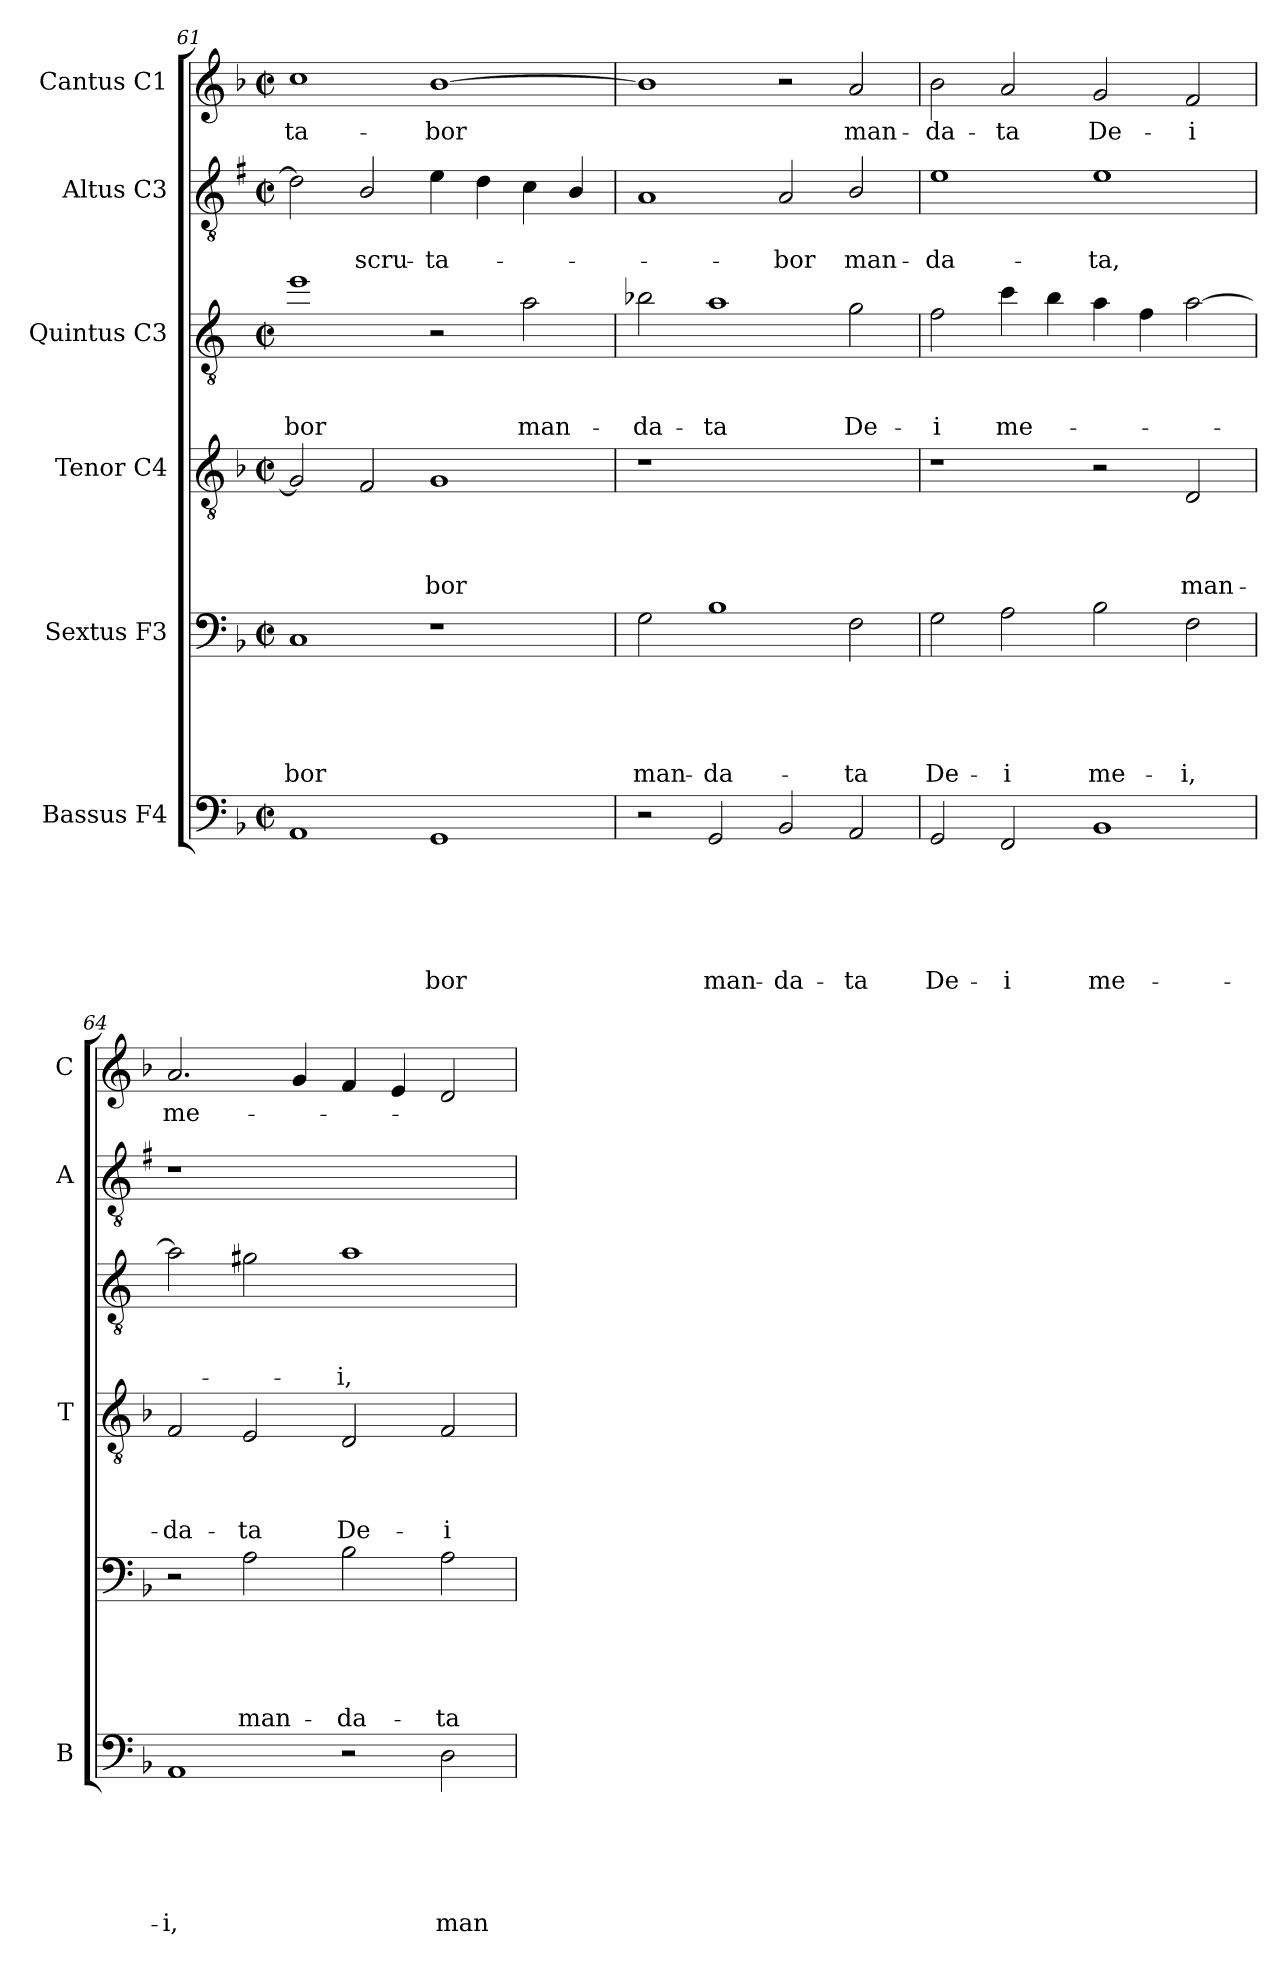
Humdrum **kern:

**kern	**text	**text	**text	**text	**text	**text	**kern	**text	**text	**text	**text	**text	**kern	**text	**text	**text	**text	**kern	**text	**text	**text	**kern	**text	**text	**kern	**text
*part6	*part6	*part6	*part6	*part6	*part6	*part6	*part5	*part5	*part5	*part5	*part5	*part5	*part4	*part4	*part4	*part4	*part4	*part3	*part3	*part3	*part3	*part2	*part2	*part2	*part1	*part1
*staff6	*staff6	*staff6	*staff6	*staff6	*staff6	*staff6	*staff5	*staff5	*staff5	*staff5	*staff5	*staff5	*staff4	*staff4	*staff4	*staff4	*staff4	*staff3	*staff3	*staff3	*staff3	*staff2	*staff2	*staff2	*staff1	*staff1
*I"Bassus F4	*	*	*	*	*	*	*I"Sextus F3	*	*	*	*	*	*I"Tenor C4	*	*	*	*	*I"Quintus C3	*	*	*	*I"Altus C3	*	*	*I"Cantus C1	*
*I'B	*	*	*	*	*	*	*	*	*	*	*	*	*I'T	*	*	*	*	*	*	*	*	*I'A	*	*	*I'C	*
*clefF4	*	*	*	*	*	*	*clefF4	*	*	*	*	*	*clefGv2	*	*	*	*	*clefGv2	*	*	*	*clefGv2	*	*	*clefG2	*
*	*	*	*	*	*	*	*	*	*	*	*	*	*	*	*	*	*	*ITrd4c7	*	*	*	*ITrd1c2	*	*	*	*
*k[b-]	*	*	*	*	*	*	*k[b-]	*	*	*	*	*	*k[b-]	*	*	*	*	*k[b-]	*	*	*	*k[b-]	*	*	*k[b-]	*
*F:	*	*	*	*	*	*	*F:	*	*	*	*	*	*F:	*	*	*	*	*F:	*	*	*	*F:	*	*	*F:	*
*M2/2	*	*	*	*	*	*	*M2/2	*	*	*	*	*	*M2/2	*	*	*	*	*M2/2	*	*	*	*M2/2	*	*	*M2/2	*
*met(c|)	*	*	*	*	*	*	*met(c|)	*	*	*	*	*	*met(c|)	*	*	*	*	*met(c|)	*	*	*	*met(c|)	*	*	*met(c|)	*
=61	=61	=61	=61	=61	=61	=61	=61	=61	=61	=61	=61	=61	=61	=61	=61	=61	=61	=61	=61	=61	=61	=61	=61	=61	=61	=61
!	!	!	!	!	!	!	!	!	!	!	!	!LO:LY:b	!	!	!	!	!	!	!	!	!LO:LY:b	!	!	!	!	!LO:LY:b
1AA	.	.	.	.	.	.	1C	.	.	.	.	-bor	2G/]	.	.	.	.	1a	.	.	-bor	2c\]	.	.	1cc	-ta-
!	!	!	!	!	!	!	!	!	!	!	!	!	!	!	!	!	!	!	!	!	!	!	!	!LO:LY:b	!	!
.	.	.	.	.	.	.	.	.	.	.	.	.	2F/	.	.	.	.	.	.	.	.	2A/	.	scru-	.	.
!	!	!	!	!	!	!LO:LY:b	!	!	!	!	!	!	!	!	!	!	!LO:LY:b	!	!	!	!	!	!	!LO:LY:b	!	!LO:LY:b
1GG	.	.	.	.	.	-bor	1r	.	.	.	.	.	1G	.	.	.	-bor	2r	.	.	.	4d\	.	-ta-	[1b-	-bor
.	.	.	.	.	.	.	.	.	.	.	.	.	.	.	.	.	.	.	.	.	.	4c\	.	.	.	.
!	!	!	!	!	!	!	!	!	!	!	!	!	!	!	!	!	!	!	!	!	!LO:LY:b	!	!	!	!	!
.	.	.	.	.	.	.	.	.	.	.	.	.	.	.	.	.	.	2d\	.	.	man-	4B-\	.	.	.	.
.	.	.	.	.	.	.	.	.	.	.	.	.	.	.	.	.	.	.	.	.	.	4A/	.	.	.	.
=62	=62	=62	=62	=62	=62	=62	=62	=62	=62	=62	=62	=62	=62	=62	=62	=62	=62	=62	=62	=62	=62	=62	=62	=62	=62	=62
!	!	!	!	!	!	!	!	!	!	!	!	!LO:LY:b	!	!	!	!	!	!	!	!	!LO:LY:b	!	!	!	!	!
2r	.	.	.	.	.	.	2G\	.	.	.	.	man-	1r	.	.	.	.	2e-X\	.	.	-da-	1G	.	.	1b-]	.
!	!	!	!	!	!	!LO:LY:b	!	!	!	!	!	!LO:LY:b	!	!	!	!	!	!	!	!	!LO:LY:b	!	!	!	!	!
2GG/	.	.	.	.	.	man-	1B-	.	.	.	.	-da-	.	.	.	.	.	1d	.	.	-ta	.	.	.	.	.
!	!	!	!	!	!	!LO:LY:b	!	!	!	!	!	!	!	!	!	!	!	!	!	!	!	!	!	!LO:LY:b	!	!
2BB-/	.	.	.	.	.	-da-	.	.	.	.	.	.	1ryy	.	.	.	.	.	.	.	.	2G/	.	-bor	2r	.
!	!	!	!	!	!	!LO:LY:b	!	!	!	!	!	!LO:LY:b	!	!	!	!	!	!	!	!	!LO:LY:b	!	!	!LO:LY:b	!	!LO:LY:b
2AA/	.	.	.	.	.	-ta	2F\	.	.	.	.	-ta	.	.	.	.	.	2c\	.	.	De-	2A/	.	man-	2a/	man-
=63	=63	=63	=63	=63	=63	=63	=63	=63	=63	=63	=63	=63	=63	=63	=63	=63	=63	=63	=63	=63	=63	=63	=63	=63	=63	=63
!	!	!	!	!	!	!LO:LY:b	!	!	!	!	!	!LO:LY:b	!	!	!	!	!	!	!	!	!LO:LY:b	!	!	!LO:LY:b	!	!LO:LY:b
2GG/	.	.	.	.	.	De-	2G\	.	.	.	.	De-	1r	.	.	.	.	2B-\	.	.	-i	1d	.	-da-	2b-\	-da-
!	!	!	!	!	!	!LO:LY:b	!	!	!	!	!	!LO:LY:b	!	!	!	!	!	!	!	!	!LO:LY:b	!	!	!	!	!LO:LY:b
2FF/	.	.	.	.	.	-i	2A\	.	.	.	.	-i	.	.	.	.	.	4f\	.	.	me-	.	.	.	2a/	-ta
.	.	.	.	.	.	.	.	.	.	.	.	.	.	.	.	.	.	4e\	.	.	.	.	.	.	.	.
!	!	!	!	!	!	!LO:LY:b	!	!	!	!	!	!LO:LY:b	!	!	!	!	!	!	!	!	!	!	!	!LO:LY:b	!	!LO:LY:b
1BB-	.	.	.	.	.	me-	2B-\	.	.	.	.	me-	2r	.	.	.	.	4d\	.	.	.	1d	.	-ta,	2g/	De-
.	.	.	.	.	.	.	.	.	.	.	.	.	.	.	.	.	.	4B-\	.	.	.	.	.	.	.	.
!	!	!	!	!	!	!	!	!	!	!	!	!LO:LY:b	!	!	!	!	!LO:LY:b	!	!	!	!	!	!	!	!	!LO:LY:b
.	.	.	.	.	.	.	2F\	.	.	.	.	-i,	2D/	.	.	.	man-	[2d\	.	.	.	.	.	.	2f/	-i
=64	=64	=64	=64	=64	=64	=64	=64	=64	=64	=64	=64	=64	=64	=64	=64	=64	=64	=64	=64	=64	=64	=64	=64	=64	=64	=64
!	!	!	!	!	!	!LO:LY:b	!	!	!	!	!	!	!	!	!	!	!LO:LY:b	!	!	!	!	!	!	!	!	!LO:LY:b
1AA	.	.	.	.	.	-i,	2r	.	.	.	.	.	2F/	.	.	.	-da-	2d\]	.	.	.	1r	.	.	2.a/	me-
!	!	!	!	!	!	!	!	!	!	!	!	!LO:LY:b	!	!	!	!	!LO:LY:b	!	!	!	!	!	!	!	!	!
.	.	.	.	.	.	.	2A\	.	.	.	.	man-	2E/	.	.	.	-ta	2c#\	.	.	.	.	.	.	.	.
.	.	.	.	.	.	.	.	.	.	.	.	.	.	.	.	.	.	.	.	.	.	.	.	.	4g/	.
!	!	!	!	!	!	!	!	!	!	!	!	!LO:LY:b	!	!	!	!	!LO:LY:b	!	!	!	!LO:LY:b	!	!	!	!	!
2r	.	.	.	.	.	.	2B-\	.	.	.	.	-da-	2D/	.	.	.	De-	1d	.	.	-i,	1ryy	.	.	4f/	.
.	.	.	.	.	.	.	.	.	.	.	.	.	.	.	.	.	.	.	.	.	.	.	.	.	4e/	.
!	!	!	!	!	!	!LO:LY:b	!	!	!	!	!	!LO:LY:b	!	!	!	!	!LO:LY:b	!	!	!	!	!	!	!	!	!
2D\	.	.	.	.	.	man-	2A\	.	.	.	.	-ta	2F/	.	.	.	-i	.	.	.	.	.	.	.	2d/	.
=	=	=	=	=	=	=	=	=	=	=	=	=	=	=	=	=	=	=	=	=	=	=	=	=	=	=
*-	*-	*-	*-	*-	*-	*-	*-	*-	*-	*-	*-	*-	*-	*-	*-	*-	*-	*-	*-	*-	*-	*-	*-	*-	*-	*-
